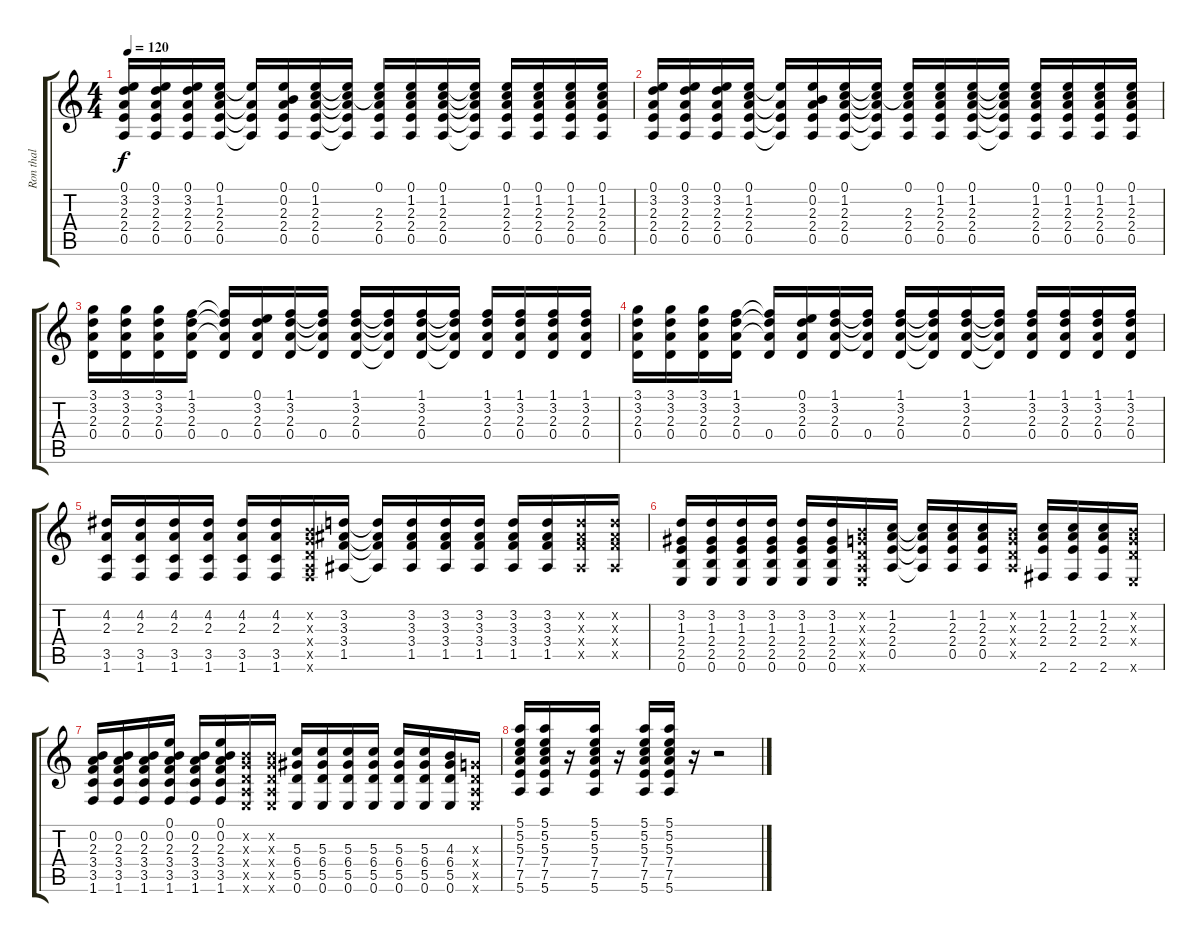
\track ("Ron thal" "Ron thal") {instrument acousticguitarnylon}
\staff {score tabs}
\tuning (E4 B3 G3 D3 A2 E2) {hide}
\ts (4 4)
\tempo 120
\clef g2
\ks c
(0.1 3.2 2.3 2.4 0.5).16{dy f instrument acousticguitarnylon} (0.1 3.2 2.3 2.4 0.5).16 (0.1 3.2 2.3 2.4 0.5).16 (0.1 1.2 2.3 2.4 0.5).16 (0.1{t} 2.3{t} 2.4{t} 0.5{t}).16 (0.1 0.2 2.3 2.4 0.5).16 (0.1 1.2 2.3 2.4 0.5).16 (0.1{t} 1.2{t} 2.3{t} 2.4{t} 0.5{t}).16 (0.1 1.2{t} 2.3 2.4 0.5).16 (0.1 1.2 2.3 2.4 0.5).16 (0.1 1.2 2.3 2.4 0.5).16 (0.1{t} 1.2{t} 2.3{t} 2.4{t} 0.5{t}).16 (0.1 1.2 2.3 2.4 0.5).16 (0.1 1.2 2.3 2.4 0.5).16 (0.1 1.2 2.3 2.4 0.5).16 (0.1 1.2 2.3 2.4 0.5).16 |
(0.1 3.2 2.3 2.4 0.5).16 (0.1 3.2 2.3 2.4 0.5).16 (0.1 3.2 2.3 2.4 0.5).16 (0.1 1.2 2.3 2.4 0.5).16 (0.1{t} 2.3{t} 2.4{t} 0.5{t}).16 (0.1 0.2 2.3 2.4 0.5).16 (0.1 1.2 2.3 2.4 0.5).16 (0.1{t} 1.2{t} 2.3{t} 2.4{t} 0.5{t}).16 (0.1 1.2{t} 2.3 2.4 0.5).16 (0.1 1.2 2.3 2.4 0.5).16 (0.1 1.2 2.3 2.4 0.5).16 (0.1{t} 1.2{t} 2.3{t} 2.4{t} 0.5{t}).16 (0.1 1.2 2.3 2.4 0.5).16 (0.1 1.2 2.3 2.4 0.5).16 (0.1 1.2 2.3 2.4 0.5).16 (0.1 1.2 2.3 2.4 0.5).16 |
(3.1 3.2 2.3 0.4).16 (3.1 3.2 2.3 0.4).16 (3.1 3.2 2.3 0.4).16 (1.1 3.2 2.3 0.4).16 (1.1{t} 3.2{t} 2.3{t} 0.4).16 (0.1 3.2 2.3 0.4).16 (1.1 3.2 2.3 0.4).16 (1.1{t} 3.2{t} 2.3{t} 0.4).16 (1.1 3.2 2.3 0.4).16 (1.1{t} 3.2{t} 2.3{t} 0.4{t}).16 (1.1 3.2 2.3 0.4).16 (1.1{t} 3.2{t} 2.3{t} 0.4{t}).16 (1.1 3.2 2.3 0.4).16 (1.1 3.2 2.3 0.4).16 (1.1 3.2 2.3 0.4).16 (1.1 3.2 2.3 0.4).16 |
(3.1 3.2 2.3 0.4).16 (3.1 3.2 2.3 0.4).16 (3.1 3.2 2.3 0.4).16 (1.1 3.2 2.3 0.4).16 (1.1{t} 3.2{t} 2.3{t} 0.4).16 (0.1 3.2 2.3 0.4).16 (1.1 3.2 2.3 0.4).16 (1.1{t} 3.2{t} 2.3{t} 0.4).16 (1.1 3.2 2.3 0.4).16 (1.1{t} 3.2{t} 2.3{t} 0.4{t}).16 (1.1 3.2 2.3 0.4).16 (1.1{t} 3.2{t} 2.3{t} 0.4{t}).16 (1.1 3.2 2.3 0.4).16 (1.1 3.2 2.3 0.4).16 (1.1 3.2 2.3 0.4).16 (1.1 3.2 2.3 0.4).16 |
(4.2 2.3 3.5 1.6).16 (4.2 2.3 3.5 1.6).16 (4.2 2.3 3.5 1.6).16 (4.2 2.3 3.5 1.6).16 (4.2 2.3 3.5 1.6).16 (4.2 2.3 3.5 1.6).16 (0.2{x} 0.3{x} 0.4{x} 0.5{x} 1.6{x}).16 (3.2 3.3 3.4 1.5).16 (3.2{t} 3.3{t} 3.4{t} 1.5{t}).16 (3.2 3.3 3.4 1.5).16 (3.2 3.3 3.4 1.5).16 (3.2 3.3 3.4 1.5).16 (3.2 3.3 3.4 1.5).16 (3.2 3.3 3.4 1.5).16 (3.2{x} 3.3{x} 3.4{x} 1.5{x}).16 (3.2{x} 3.3{x} 3.4{x} 1.5{x}).16 |
(3.2 1.3 2.4 2.5 0.6).16 (3.2 1.3 2.4 2.5 0.6).16 (3.2 1.3 2.4 2.5 0.6).16 (3.2 1.3 2.4 2.5 0.6).16 (3.2 1.3 2.4 2.5 0.6).16 (3.2 1.3 2.4 2.5 0.6).16 (0.2{x} 0.3{x} 0.4{x} 0.5{x} 0.6{x}).16 (1.2 2.3 2.4 0.5).16 (1.2{t} 2.3{t} 2.4{t} 0.5{t}).16 (1.2 2.3 2.4 0.5).16 (1.2 2.3 2.4 0.5).16 (0.2{x} 0.3{x} 0.4{x} 0.5{x}).16 (1.2 2.3 2.4 2.6).16 (1.2 2.3 2.4 2.6).16 (1.2 2.3 2.4 2.6).16 (0.2{x} 0.3{x} 0.4{x} 0.6{x}).16 |
(0.2 2.3 3.4 3.5 1.6).16 (0.2 2.3 3.4 3.5 1.6).16 (0.2 2.3 3.4 3.5 1.6).16 (0.1 0.2 2.3 3.4 3.5 1.6).16 (0.2 2.3 3.4 3.5 1.6).16 (0.1 0.2 2.3 3.4 3.5 1.6).16 (0.2{x} 0.3{x} 0.4{x} 0.5{x} 0.6{x}).16 (0.2{x} 0.3{x} 0.4{x} 0.5{x} 0.6{x}).16 (5.3 6.4 5.5 0.6).16 (5.3 6.4 5.5 0.6).16 (5.3 6.4 5.5 0.6).16 (5.3 6.4 5.5 0.6).16 (5.3 6.4 5.5 0.6).16 (5.3 6.4 5.5 0.6).16 (4.3 6.4 5.5 0.6).16 (0.3{x} 0.4{x} 0.5{x} 0.6{x}).16 |
(5.1 5.2 5.3 7.4 7.5 5.6).16 (5.1 5.2 5.3 7.4 7.5 5.6).16 r.16 (5.1 5.2 5.3 7.4 7.5 5.6).16 r.16 (5.1 5.2 5.3 7.4 7.5 5.6).16 (5.1 5.2 5.3 7.4 7.5 5.6).16 r.16 r.2
